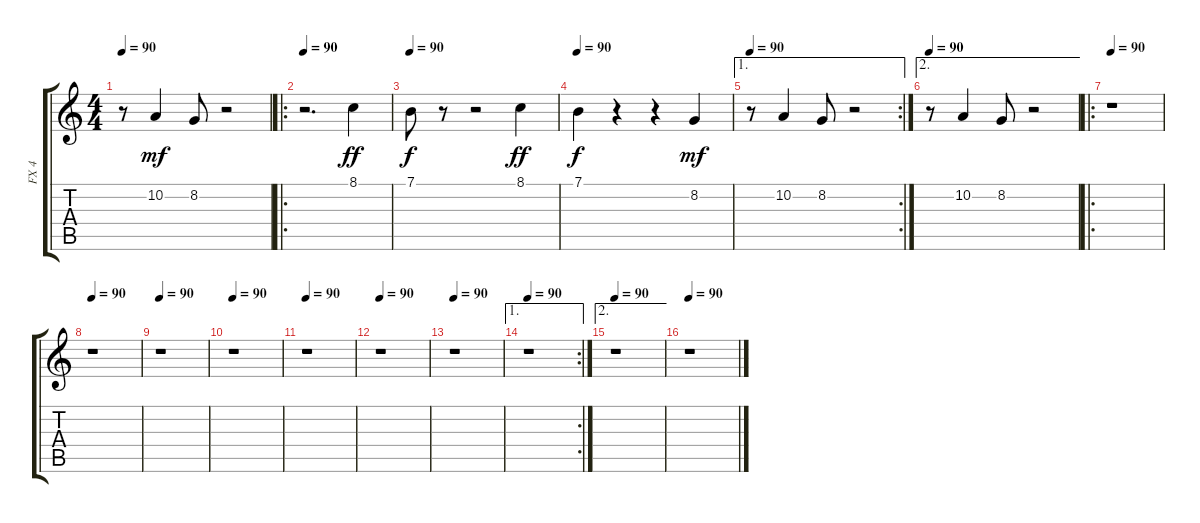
\track ("FX 4" "FX 4") {instrument pad1newage}
\staff {score tabs}
\tuning (E4 B3 G3 D3 A2 E2) {hide}
\ts (4 4)
\tempo 90
\clef g2
\ks c
r.8{dy mf} 10.2.4 8.2.8 r.2 |
\ro
\tempo 90
r.2{d} 8.1.4{dy ff} |
\tempo 90
7.1.8{dy f} r.8 r.2 8.1.4{dy ff} |
\tempo 90
7.1.4{dy f} r.4 r.4 8.2.4{dy mf} |
\ae 1
\rc 2
\tempo 90
r.8 10.2.4 8.2.8 r.2 |
\ae 2
\tempo 90
r.8 10.2.4 8.2.8 r.2 |
\ro
\tempo 90
r.1 |
\tempo 90
r.1 |
\tempo 90
r.1 |
\tempo 90
r.1 |
\tempo 90
r.1 |
\tempo 90
r.1 |
\tempo 90
r.1 |
\ae 1
\rc 2
\tempo 90
r.1 |
\ae 2
\tempo 90
r.1 |
\tempo 90
r.1
